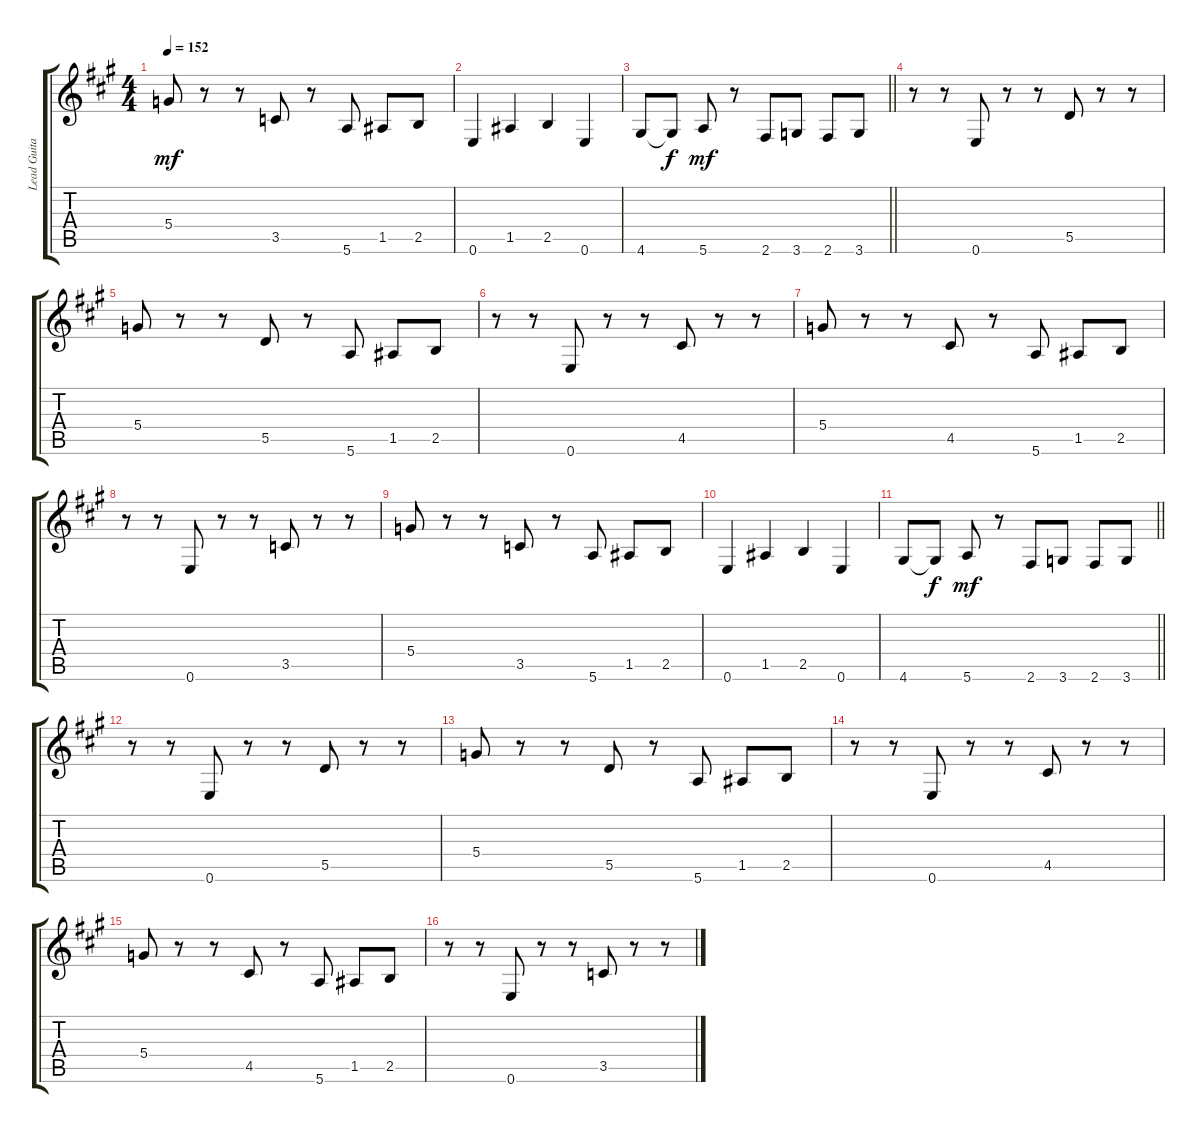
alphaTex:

\track ("Lead Guitar clean" "Lead Guita") {instrument electricguitarclean}
\staff {score tabs}
\tuning (E4 B3 G3 D3 A2 E2) {hide}
\ts (4 4)
\tempo 152
\clef g2
\ks a
5.4.8{dy mf} r.8 r.8 3.5.8 r.8 5.6.8 1.5.8 2.5.8 |
0.6.4 1.5.4 2.5.4 0.6.4 |
\barLineRight lightlight
4.6.8 4.6{t}.8{dy f} 5.6.8{dy mf} r.8 2.6.8 3.6.8 2.6.8 3.6.8 |
r.8 r.8 0.6.8 r.8 r.8 5.5.8 r.8 r.8 |
5.4.8 r.8 r.8 5.5.8 r.8 5.6.8 1.5.8 2.5.8 |
r.8 r.8 0.6.8 r.8 r.8 4.5.8 r.8 r.8 |
5.4.8 r.8 r.8 4.5.8 r.8 5.6.8 1.5.8 2.5.8 |
r.8 r.8 0.6.8 r.8 r.8 3.5.8 r.8 r.8 |
5.4.8 r.8 r.8 3.5.8 r.8 5.6.8 1.5.8 2.5.8 |
0.6.4 1.5.4 2.5.4 0.6.4 |
\barLineRight lightlight
4.6.8 4.6{t}.8{dy f} 5.6.8{dy mf} r.8 2.6.8 3.6.8 2.6.8 3.6.8 |
r.8 r.8 0.6.8 r.8 r.8 5.5.8 r.8 r.8 |
5.4.8 r.8 r.8 5.5.8 r.8 5.6.8 1.5.8 2.5.8 |
r.8 r.8 0.6.8 r.8 r.8 4.5.8 r.8 r.8 |
5.4.8 r.8 r.8 4.5.8 r.8 5.6.8 1.5.8 2.5.8 |
r.8 r.8 0.6.8 r.8 r.8 3.5.8 r.8 r.8
